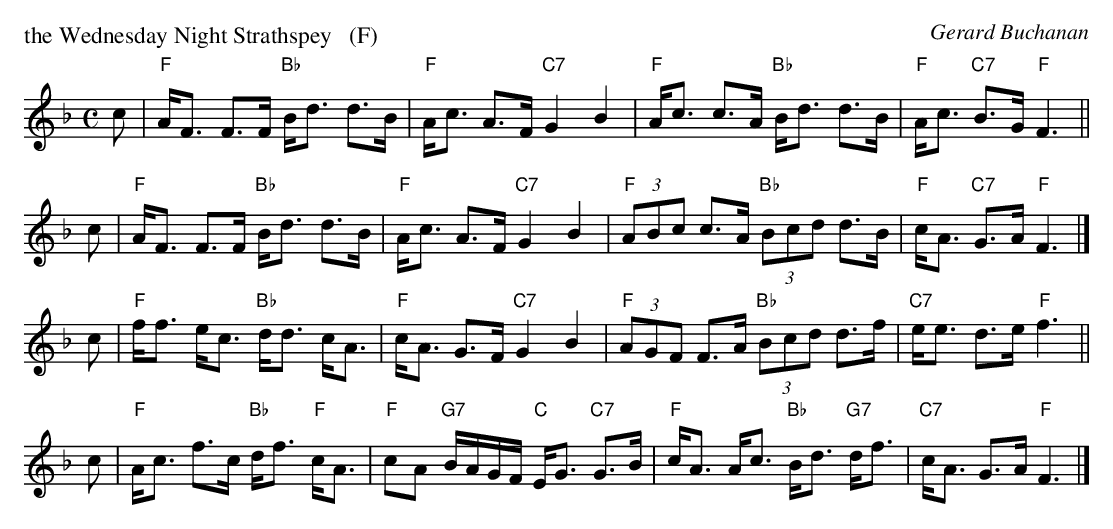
X:1
P: the Wednesday Night Strathspey   (F)
C: Gerard Buchanan
M: C
L: 1/8
K: F
c |\
"F"A<F F>F "Bb"B<d d>B | "F"A<c A>F "C7"G2 B2 |\
"F"A<c c>A "Bb"B<d d>B | "F"A<c "C7"B>G "F"F3 ||
c |\
"F"A<F F>F "Bb"B<d d>B | "F"A<c A>F "C7"G2 B2 |\
"F"(3ABc c>A "Bb"(3Bcd d>B | "F"c<A "C7"G>A "F"F3 |]
c |\
"F"f<f e<c "Bb"d<d c<A | "F"c<A G>F "C7"G2 B2 |\
"F"(3AGF F>A "Bb"(3Bcd d>f | "C7"e<e d>e "F"f3 ||
c |\
"F"A<c f>c "Bb"d<f "F"c<A | "F"cA "G7"B/A/G/F/ "C"E<G "C7"G>B |\
"F"c<A A<c "Bb"B<d "G7"d<f | "C7"c<A G>A "F"F3 |]
